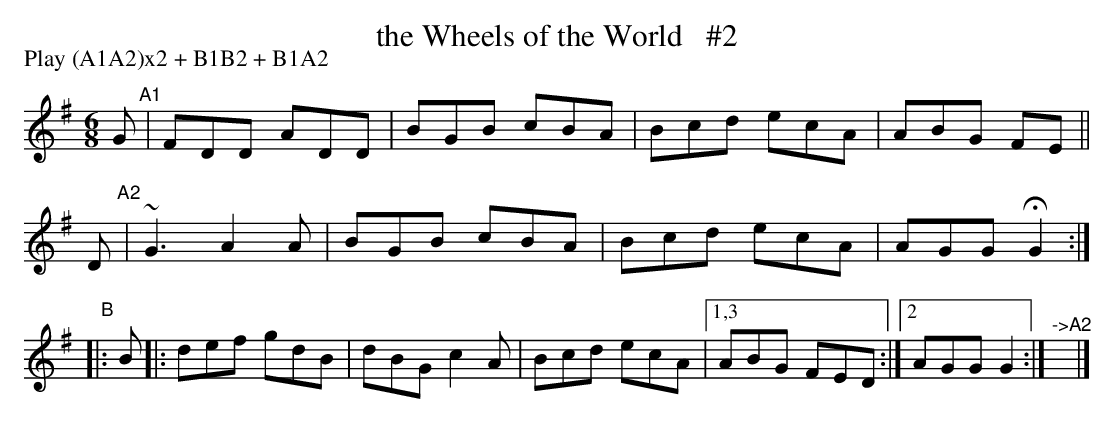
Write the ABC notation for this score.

X:1
T: the Wheels of the World   #2
P: Play (A1A2)x2 + B1B2 + B1A2
M: 6/8
L: 1/18
K: G
G "^A1"| FDD ADD | BGB cBA | Bcd ecA | ABG FE ||
D "^A2"| ~G3 A2A | BGB cBA | Bcd ecA | AGG HG2 :|
"^B"|:\
B |: def gdB | dBG c2A | Bcd ecA |[1,3 ABG FED :|[2 AGG G2 :|"^->A2"y|]
